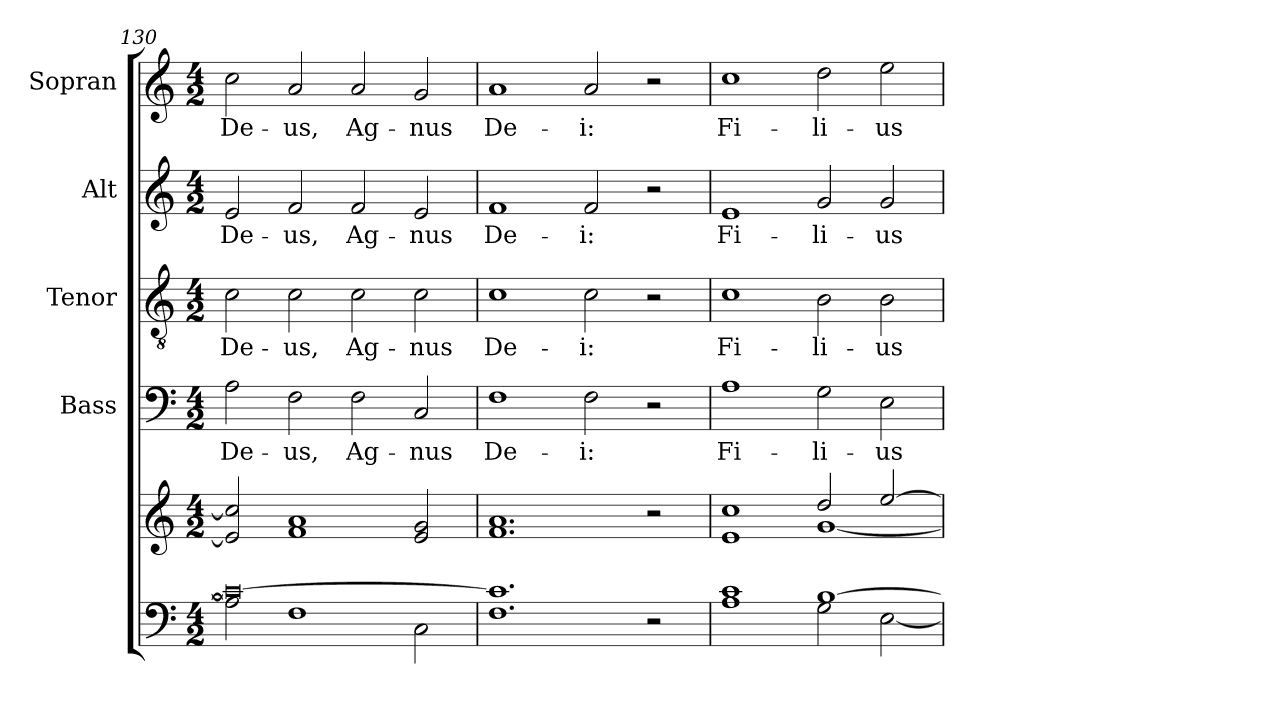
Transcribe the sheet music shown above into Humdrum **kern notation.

**kern	**kern	**kern	**text	**kern	**text	**kern	**text	**kern	**text
*part5	*part5	*part4	*part4	*part3	*part3	*part2	*part2	*part1	*part1
*staff6	*staff5	*staff4	*staff4	*staff3	*staff3	*staff2	*staff2	*staff1	*staff1
*	*	*I"Bass	*	*I"Tenor	*	*I"Alt	*	*I"Sopran	*
*	*	*I'B.	*	*I'T.	*	*I'A.	*	*I'S.	*
*clefF4	*clefG2	*clefF4	*	*clefGv2	*	*clefG2	*	*clefG2	*
*k[]	*k[]	*k[]	*	*k[]	*	*k[]	*	*k[]	*
*C:	*C:	*C:	*	*C:	*	*C:	*	*C:	*
*M4/2	*M4/2	*M4/2	*	*M4/2	*	*M4/2	*	*M4/2	*
=130	=130	=130	=130	=130	=130	=130	=130	=130	=130
*^	*	*	*	*	*	*	*	*	*
!	!	!	!	!LO:LY:b	!	!LO:LY:b	!	!LO:LY:b	!	!LO:LY:b
0c_	2A\]	2e/] 2cc/]	2A\	De-	2c\	De-	2e/	De-	2cc\	De-
!	!	!	!	!LO:LY:b	!	!LO:LY:b	!	!LO:LY:b	!	!LO:LY:b
.	1F	1f 1a	2F\	-us,	2c\	-us,	2f/	-us,	2a/	-us,
!	!	!	!	!LO:LY:b	!	!LO:LY:b	!	!LO:LY:b	!	!LO:LY:b
.	.	.	2F\	Ag-	2c\	Ag-	2f/	Ag-	2a/	Ag-
!	!	!	!	!LO:LY:b	!	!LO:LY:b	!	!LO:LY:b	!	!LO:LY:b
.	2C\	2e/ 2g/	2C/	-nus	2c\	-nus	2e/	-nus	2g/	-nus
=131	=131	=131	=131	=131	=131	=131	=131	=131	=131	=131
!	!	!	!	!LO:LY:b	!	!LO:LY:b	!	!LO:LY:b	!	!LO:LY:b
*v	*v	*	*	*	*	*	*	*	*	*
1.F 1.c]	1.f 1.a	1F	De-	1c	De-	1f	De-	1a	De-
!	!	!	!LO:LY:b	!	!LO:LY:b	!	!LO:LY:b	!	!LO:LY:b
.	.	2F\	-i:	2c\	-i:	2f/	-i:	2a/	-i:
2r	2r	2r	.	2r	.	2r	.	2r	.
=132	=132	=132	=132	=132	=132	=132	=132	=132	=132
*^	*^	*	*	*	*	*	*	*	*
!	!	!	!	!	!LO:LY:b	!	!LO:LY:b	!	!LO:LY:b	!	!LO:LY:b
1c	1A	1cc	1e	1A	Fi-	1c	Fi-	1e	Fi-	1cc	Fi-
!	!	!	!	!	!LO:LY:b	!	!LO:LY:b	!	!LO:LY:b	!	!LO:LY:b
[>1B	2G\	2dd/	[<1g	2G\	-li-	2B\	-li-	2g/	-li-	2dd\	-li-
!	!	!	!	!	!LO:LY:b	!	!LO:LY:b	!	!LO:LY:b	!	!LO:LY:b
.	[<2E\	[>2ee/	.	2E\	-us	2B\	-us	2g/	-us	2ee\	-us
*v	*v	*	*	*	*	*	*	*	*	*	*
*	*v	*v	*	*	*	*	*	*	*	*
=	=	=	=	=	=	=	=	=	=
*-	*-	*-	*-	*-	*-	*-	*-	*-	*-
